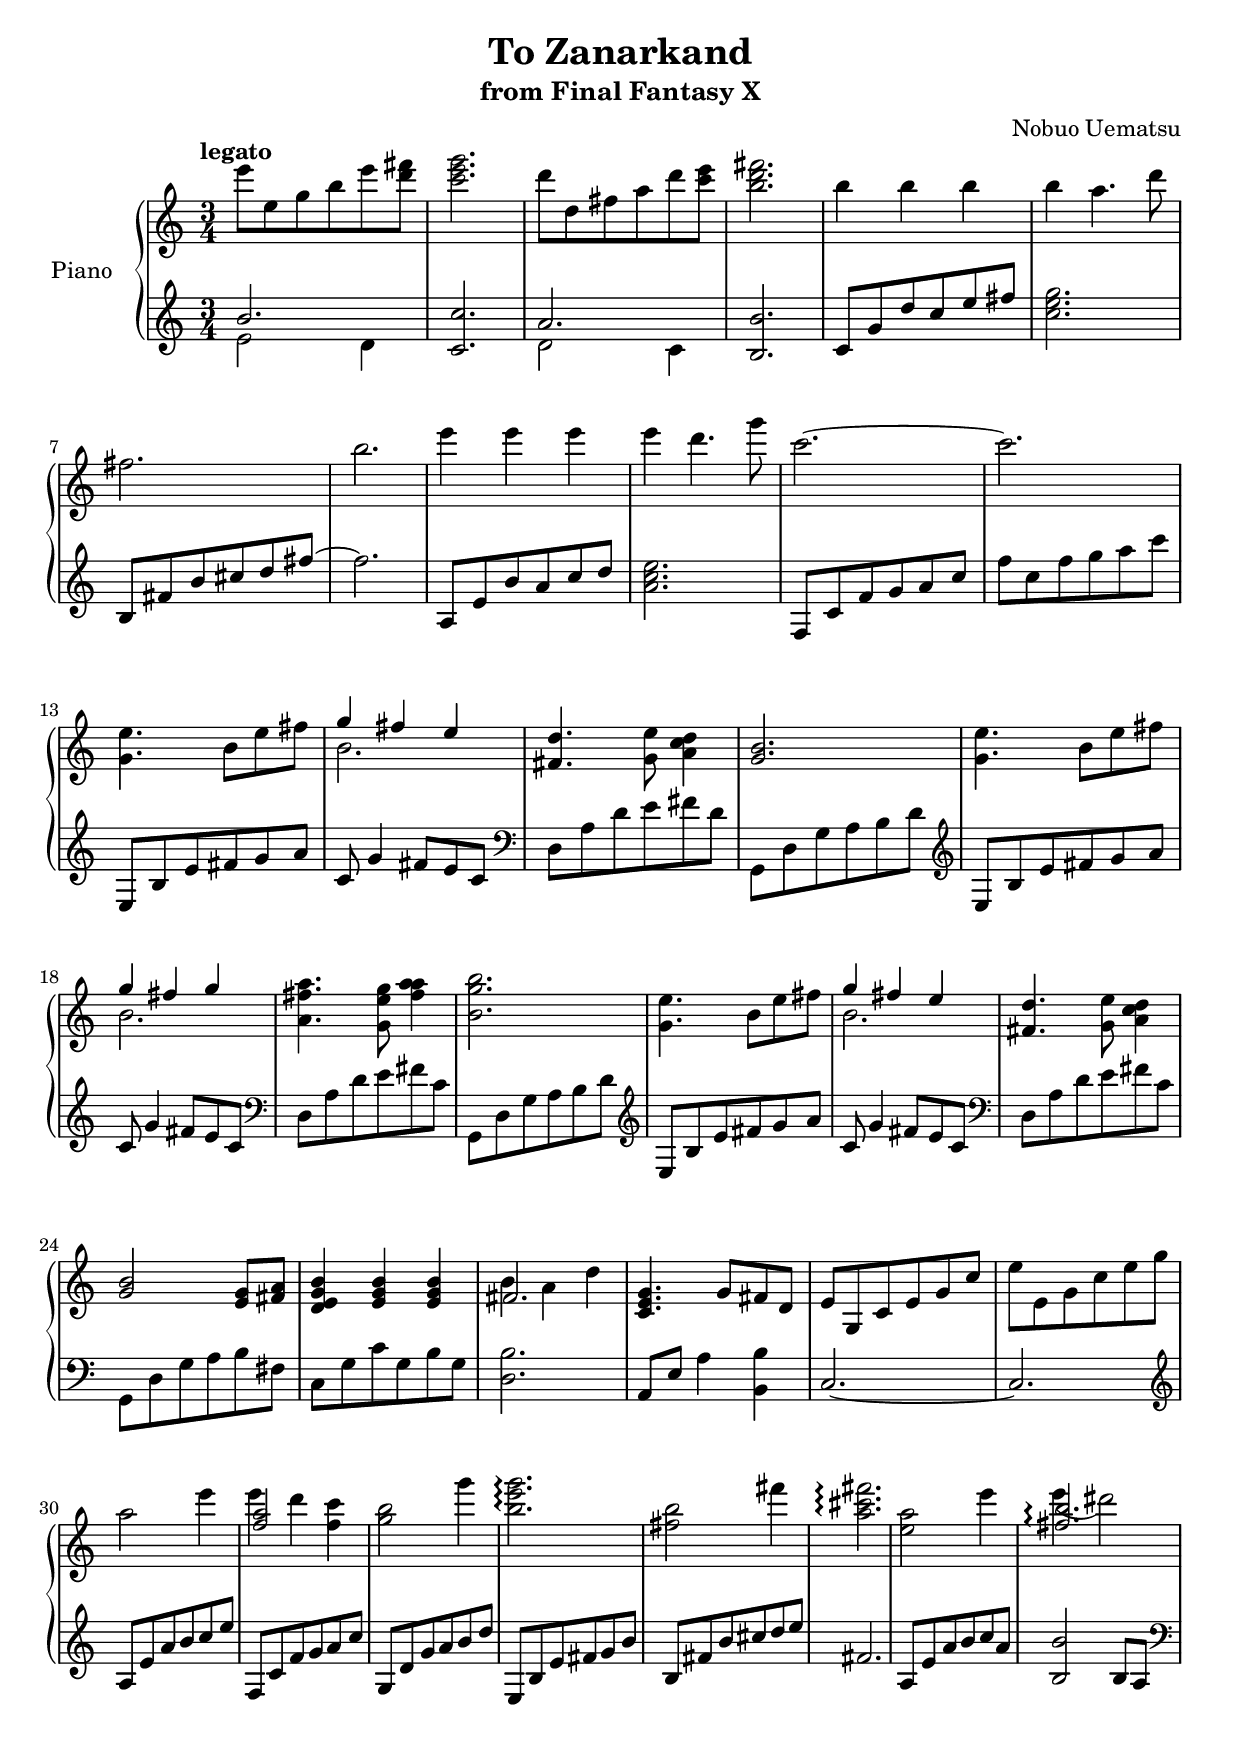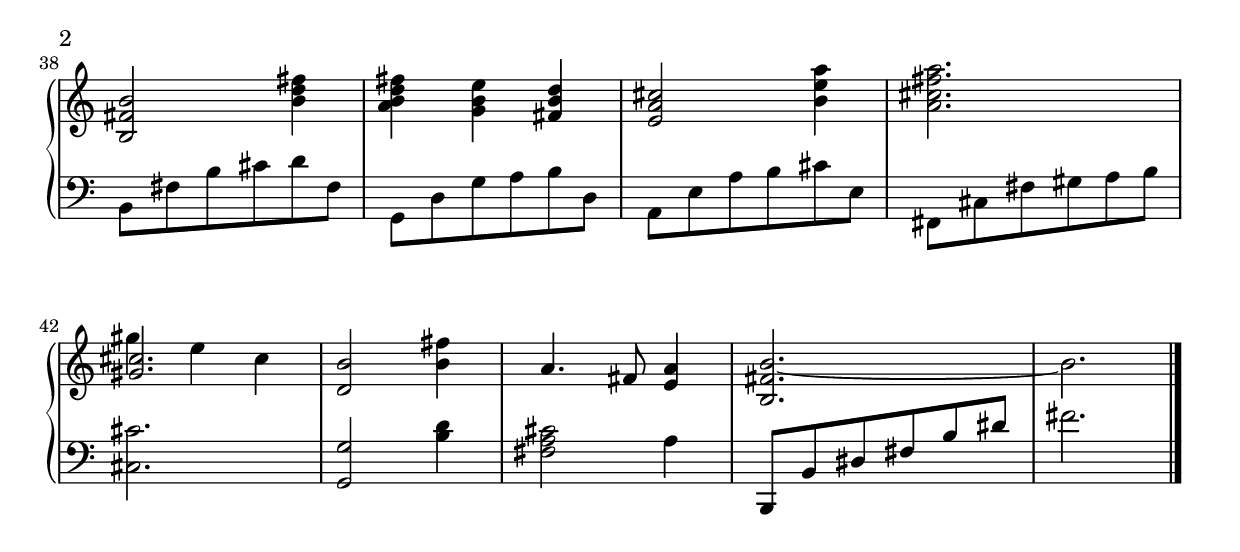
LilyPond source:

\include "header.ly"
pianoupper = \relative c'' {
 \global

  % intro
  e'8 e, g h e <d fis> | <c e g>2. |  d8 d, fis a d <c e> | <h d fis>2. |
  h4 h h | h a4. d8 | fis,2. | h2. |  e4 e e | e d4. g8 | c,2.~ | c2. \break

  % main melody
  <<g,4. e'4.>> h8 e fis | <<{g4 fis e} \\ h2.>> | <<fis4. d'>> <g, e'>8 <<a4 c d>> |
  <<g,2. h2.>> |
  <<g4. e'4.>> h8 e fis | <<{g4 fis g} \\ h,2.>> | <<a4. fis' a>> <<g,8 e' g>> <<a4 fis a>> |
  <<h,2. g'2. h2.>>
  <<g,4. e'4.>> h8 e fis | <<{g4 fis e} \\ h2.>> | <<fis4. d'>> <<g,8 e'8>> <<a,4 c d>> |
  <<g,2 h2>> <<e,8 g>> <<fis a>> |
  <<d,4 e g h>> <<e, g h>> <<e, g h>> | <<{fis2.} \\ {h4 a d}>> |
  <<c,4. e4. g4.>> g8 fis d | e g, c e g c | e e, g c e g \break

  % float...
  a2 e'4 | <<{<<f,2 a2>>} \\ {e'4 d}>> <<f, c'>> | <<g2 h2>> g'4 |
  <h, e g>2.\arpeggio | <fis h>2 fis'4 | <a, cis fis>2.\arpeggio | <e a>2 e'4 |
  << {<fis, h>2.\arpeggio} \\ {e'4 (dis2)}>>  \break

  % final
  <h,, fis' h>2 <h' d fis>4 | <a h d fis>4 <g h e> <fis h d> | <e a cis>2 <h' e a>4 | <a cis fis a>2. |
  << {<gis cis>2.} \\ {gis'4 e cis} >> | <d, h'>2 <h' fis'>4 | a4. fis8 <e a>4 |
  <h fis' h>2.~| h'2. \bar "|."


}

pianolower = \relative c'' {
  \global

  % intro
  <<{h2.} \\ {e,2 d4}>> | <<c'2. c,2.>> | <<{a'2.} \\ {d,2 c4}>> | <<h'2. h,2.>> |
  c8 g' d' c e fis | <<c2. e2. g2.>> | h,,8 fis' h cis d fis~ | fis2. |  a,,8 e' h' a c d |
  <<a2. c2. e2.>>  f,,8 c' f g a c | f c f g a c

  % main melody
  e,,,8 h' e fis g a | c,8 g'4 fis8 e c | \clef bass d, a' d e fis d | g,,8 d' g a h d | \clef treble
  e,8 h' e fis g a | c,8 g'4 fis8 e c | \clef bass d, a' d e fis c | g,8 d' g a h d | \clef treble
  e,8 h' e fis g a | c,8 g'4 fis8 e c | \clef bass d, a' d e fis c | g,8 d' g a h fis |
  c g' c g h g | <<d2. h'2.>> | a,8 e' a4 <<h, h'>> | c,2.~ | c2.

  % float...
  \clef treble a'8 e' a h c e | f,, c' f g a c | g, d' g a h d | e,, h' e fis g h | h, fis' h cis d e |
  fis,2. | a,8 e' a h c a | <h, h'>2 h8 a

  % final
  \clef bass h,8 fis' h cis d fis, | g, d' g a h d, | a e' a h cis e, | fis, cis' fis gis a h |
  <cis, cis'>2. | <g g'>2 <h' d>4 | <fis a cis>2 a4 | h,,8 h' dis fis h dis| fis2.
}


\score {
  \new PianoStaff <<
    \set PianoStaff.instrumentName = #"Piano  "
    \new Staff = "upper" \pianoupper
    \new Staff = "lower" \pianolower
 >>
  \layout {}
  \midi {}
}